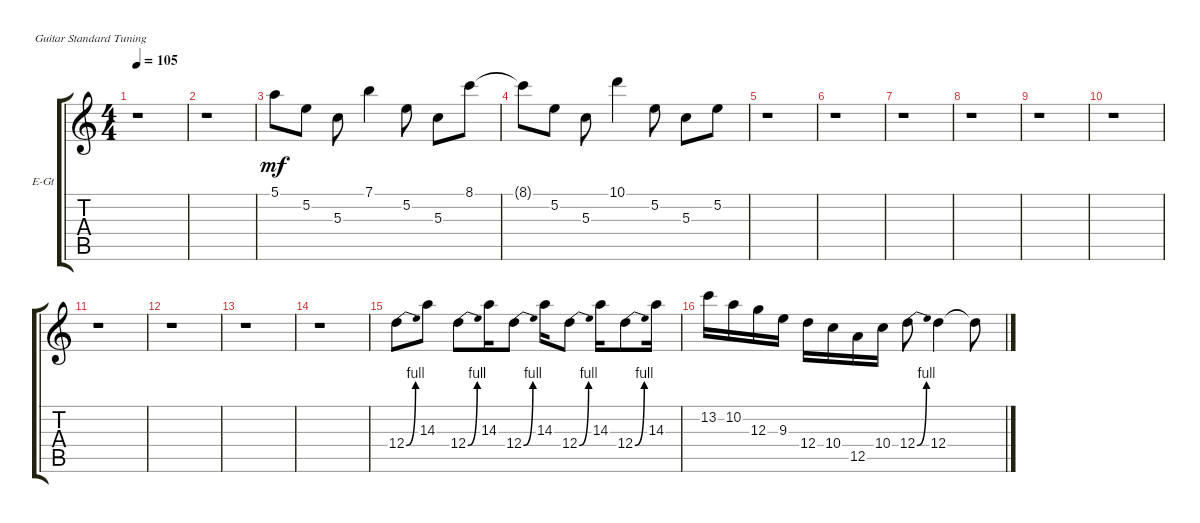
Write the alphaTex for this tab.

\defaultSystemsLayout 4
\bracketExtendMode groupsimilarinstruments
\firstSystemTrackNameOrientation horizontal
\otherSystemsTrackNameOrientation horizontal
\track ("Tom Tucker" "E-Gt") {instrument distortionguitar}
\staff {score tabs}
\tuning (E4 B3 G3 D3 A2 E2)
\ts (4 4)
\tempo 105
\clef g2
\scale
0.333333
\ks c
r.1{dy mf} |
\scale
0.333333 r.1 |
\scale
0.333333 5.1.8 5.2.8 5.3.8 7.1.4 5.2.8 5.3.8 8.1.8 |
\scale
0.333333 8.1{t}.8 5.2.8 5.3.8 10.1.4 5.2.8 5.3.8 5.2.8 |
\scale
0.333333 r.1 |
\scale
0.333333 r.1 |
\scale
0.333333 r.1 |
\scale
0.333333 r.1 |
\scale
0.333333 r.1 |
\scale
0.333333 r.1 |
\scale
0.333333 r.1 |
\scale
0.333333 r.1 |
\scale
0.333333 r.1 |
\scale
0.333333 r.1 |
\scale
0.333333 12.4{be (bend 0 0 15 4)}.8 14.3.8 12.4{be (bend 0 0 15 4)}.8 14.3.16 12.4{be (bend 0 0 15 4)}.8 14.3.16 12.4{be (bend 0 0 15 4)}.8 14.3.16 12.4{be (bend 0 0 15 4)}.8 14.3.16 |
\scale
0.333333 13.2.16 10.2.16 12.3.16 9.3.16 12.4.16 10.4.16 12.5.16 10.4.16 12.4{be (bend 0 0 15 4)}.8 12.4.4 12.4{t}.8
